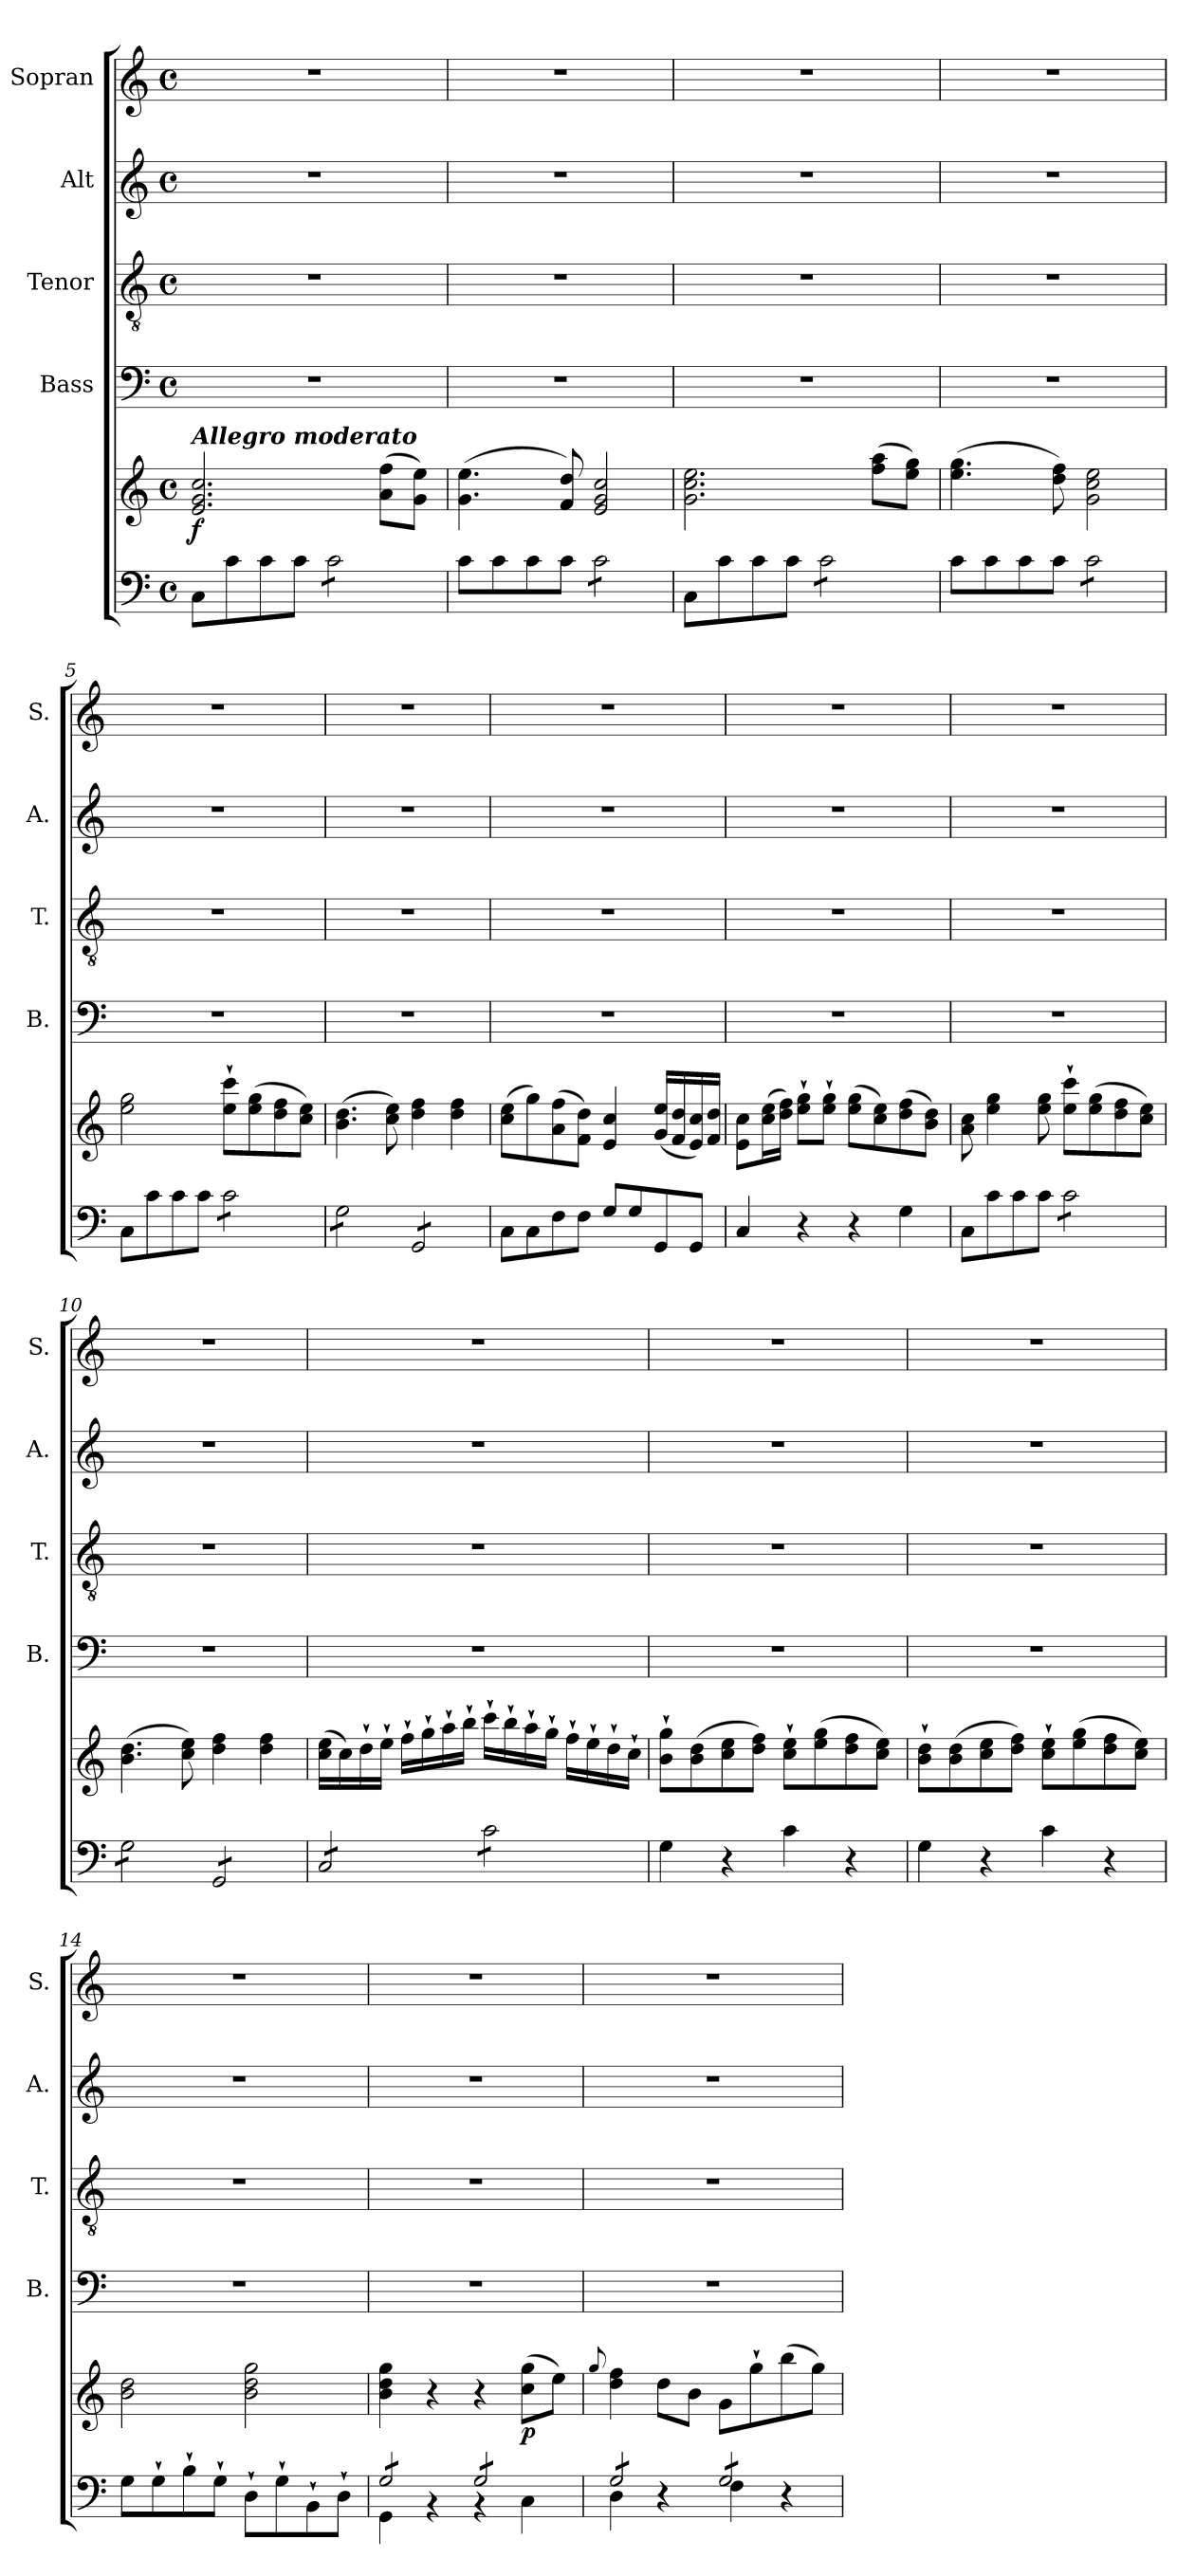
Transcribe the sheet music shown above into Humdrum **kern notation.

**kern	**kern	**dynam	**kern	**kern	**kern	**kern
*part5	*part5	*part5	*part4	*part3	*part2	*part1
*staff6	*staff5	*staff5/6	*staff4	*staff3	*staff2	*staff1
*	*	*	*I"Bass	*I"Tenor	*I"Alt	*I"Sopran
*	*	*	*I'B.	*I'T.	*I'A.	*I'S.
*clefF4	*clefG2	*	*clefF4	*clefGv2	*clefG2	*clefG2
*k[]	*k[]	*	*k[]	*k[]	*k[]	*k[]
*C:	*C:	*	*C:	*C:	*C:	*C:
*M4/4	*M4/4	*	*M4/4	*M4/4	*M4/4	*M4/4
*met(c)	*met(c)	*	*met(c)	*met(c)	*met(c)	*met(c)
=1	=1	=1	=1	=1	=1	=1
!	!LO:TX:a:Bi:t=Allegro moderato	!	!	!	!	!
!	!	!LO:DY:b	!	!	!	!
8C\L	2.e/ 2.g/ 2.cc/	f	1r	1r	1r	1r
8c\	.	.	.	.	.	.
8c\	.	.	.	.	.	.
8c\J	.	.	.	.	.	.
*tremolo	*	*	*	*	*	*
8c\L	.	.	.	.	.	.
8c\	.	.	.	.	.	.
8c\	(>8a\ 8ff\L	.	.	.	.	.
8c\J	8g\ 8ee\J)	.	.	.	.	.
*Xtremolo	*	*	*	*	*	*
=2	=2	=2	=2	=2	=2	=2
8c\L	(>4.g\ 4.ee\	.	1r	1r	1r	1r
8c\	.	.	.	.	.	.
8c\	.	.	.	.	.	.
8c\J	8f/ 8dd/)	.	.	.	.	.
*tremolo	*	*	*	*	*	*
8c\L	2e/ 2g/ 2cc/	.	.	.	.	.
8c\	.	.	.	.	.	.
8c\	.	.	.	.	.	.
8c\J	.	.	.	.	.	.
*Xtremolo	*	*	*	*	*	*
=3	=3	=3	=3	=3	=3	=3
8C\L	2.g\ 2.cc\ 2.ee\	.	1r	1r	1r	1r
8c\	.	.	.	.	.	.
8c\	.	.	.	.	.	.
8c\J	.	.	.	.	.	.
*tremolo	*	*	*	*	*	*
8c\L	.	.	.	.	.	.
8c\	.	.	.	.	.	.
8c\	(>8ff\ 8aa\L	.	.	.	.	.
8c\J	8ee\ 8gg\J)	.	.	.	.	.
*Xtremolo	*	*	*	*	*	*
=4	=4	=4	=4	=4	=4	=4
8c\L	(>4.ee\ 4.gg\	.	1r	1r	1r	1r
8c\	.	.	.	.	.	.
8c\	.	.	.	.	.	.
8c\J	8dd\ 8ff\)	.	.	.	.	.
*tremolo	*	*	*	*	*	*
8c\L	2g\ 2cc\ 2ee\	.	.	.	.	.
8c\	.	.	.	.	.	.
8c\	.	.	.	.	.	.
8c\J	.	.	.	.	.	.
*Xtremolo	*	*	*	*	*	*
=5	=5	=5	=5	=5	=5	=5
8C\L	2ee\ 2gg\	.	1r	1r	1r	1r
8c\	.	.	.	.	.	.
8c\	.	.	.	.	.	.
8c\J	.	.	.	.	.	.
*tremolo	*	*	*	*	*	*
8c\L	8ee\`> 8ccc\`>L	.	.	.	.	.
8c\	(>8ee\ 8gg\	.	.	.	.	.
8c\	8dd\ 8ff\	.	.	.	.	.
8c\J	8cc\ 8ee\J)	.	.	.	.	.
!!LO:LB:g=z
=6	=6	=6	=6	=6	=6	=6
8G\L	(>4.b\ 4.dd\	.	1r	1r	1r	1r
8G\	.	.	.	.	.	.
8G\	.	.	.	.	.	.
8G\J	8cc\ 8ee\)	.	.	.	.	.
8GG/L	4dd\ 4ff\	.	.	.	.	.
8GG/	.	.	.	.	.	.
8GG/	4dd\ 4ff\	.	.	.	.	.
8GG/J	.	.	.	.	.	.
*Xtremolo	*	*	*	*	*	*
=7	=7	=7	=7	=7	=7	=7
8C\L	(>8cc\ 8ee\L	.	1r	1r	1r	1r
8C\	8gg\)	.	.	.	.	.
8F\	(>8a\ 8ff\	.	.	.	.	.
8F\J	8f\ 8dd\J)	.	.	.	.	.
8G/L	4e/ 4cc/	.	.	.	.	.
8G/	.	.	.	.	.	.
8GG/	(<16g/ 16ee/LL	.	.	.	.	.
.	16f/ 16dd/	.	.	.	.	.
8GG/J	16e/ 16cc/)	.	.	.	.	.
.	16f/ 16dd/JJ	.	.	.	.	.
=8	=8	=8	=8	=8	=8	=8
4C/	8e\ 8cc\L	.	1r	1r	1r	1r
.	(>16cc\ 16ee\L	.	.	.	.	.
.	16dd\ 16ff\JJ)	.	.	.	.	.
4r	8ee\`> 8gg\`>L	.	.	.	.	.
.	8ee\`> 8gg\`>J	.	.	.	.	.
4r	(>8ee\ 8gg\L	.	.	.	.	.
.	8cc\ 8ee\)	.	.	.	.	.
4G\	(>8dd\ 8ff\	.	.	.	.	.
.	8b\ 8dd\J)	.	.	.	.	.
=9	=9	=9	=9	=9	=9	=9
8C\L	8a\ 8cc\	.	1r	1r	1r	1r
8c\	4ee\ 4gg\	.	.	.	.	.
8c\	.	.	.	.	.	.
8c\J	8ee\ 8gg\	.	.	.	.	.
*tremolo	*	*	*	*	*	*
8c\L	8ee\`> 8ccc\`>L	.	.	.	.	.
8c\	(>8ee\ 8gg\	.	.	.	.	.
8c\	8dd\ 8ff\	.	.	.	.	.
8c\J	8cc\ 8ee\J)	.	.	.	.	.
=10	=10	=10	=10	=10	=10	=10
8G\L	(>4.b\ 4.dd\	.	1r	1r	1r	1r
8G\	.	.	.	.	.	.
8G\	.	.	.	.	.	.
8G\J	8cc\ 8ee\)	.	.	.	.	.
8GG/L	4dd\ 4ff\	.	.	.	.	.
8GG/	.	.	.	.	.	.
8GG/	4dd\ 4ff\	.	.	.	.	.
8GG/J	.	.	.	.	.	.
!!LO:LB:g=z
=11	=11	=11	=11	=11	=11	=11
8C/L	(>16cc\ 16ee\LL	.	1r	1r	1r	1r
.	16cc\)	.	.	.	.	.
8C/	16dd`>\	.	.	.	.	.
.	16ee`>\JJ	.	.	.	.	.
8C/	16ff`>\LL	.	.	.	.	.
.	16gg`>\	.	.	.	.	.
8C/J	16aa`>\	.	.	.	.	.
.	16bb`>\JJ	.	.	.	.	.
8c\L	16ccc`>\LL	.	.	.	.	.
.	16bb`>\	.	.	.	.	.
8c\	16aa`>\	.	.	.	.	.
.	16gg`>\JJ	.	.	.	.	.
8c\	16ff`>\LL	.	.	.	.	.
.	16ee`>\	.	.	.	.	.
8c\J	16dd`>\	.	.	.	.	.
*Xtremolo	*	*	*	*	*	*
.	16cc`>\JJ	.	.	.	.	.
=12	=12	=12	=12	=12	=12	=12
4G\	8b\`> 8gg\`>L	.	1r	1r	1r	1r
.	(>8b\ 8dd\	.	.	.	.	.
4r	8cc\ 8ee\	.	.	.	.	.
.	8dd\ 8ff\J)	.	.	.	.	.
4c\	8cc\`> 8ee\`>L	.	.	.	.	.
.	(>8ee\ 8gg\	.	.	.	.	.
4r	8dd\ 8ff\	.	.	.	.	.
.	8cc\ 8ee\J)	.	.	.	.	.
=13	=13	=13	=13	=13	=13	=13
4G\	8b\`> 8dd\`>L	.	1r	1r	1r	1r
.	(>8b\ 8dd\	.	.	.	.	.
4r	8cc\ 8ee\	.	.	.	.	.
.	8dd\ 8ff\J)	.	.	.	.	.
4c\	8cc\`> 8ee\`>L	.	.	.	.	.
.	(>8ee\ 8gg\	.	.	.	.	.
4r	8dd\ 8ff\	.	.	.	.	.
.	8cc\ 8ee\J)	.	.	.	.	.
=14	=14	=14	=14	=14	=14	=14
8G\L	2b\ 2dd\	.	1r	1r	1r	1r
8G`>\	.	.	.	.	.	.
8B`>\	.	.	.	.	.	.
8G`>\J	.	.	.	.	.	.
8D`>\L	2b\ 2dd\ 2gg\	.	.	.	.	.
8G`>\	.	.	.	.	.	.
8BB`>\	.	.	.	.	.	.
8D`>\J	.	.	.	.	.	.
=15	=15	=15	=15	=15	=15	=15
*^	*	*	*	*	*	*
*tremolo	*	*	*	*	*	*	*
8G/L	4GG\	4b\ 4dd\ 4gg\	.	1r	1r	1r	1r
8G/	.	.	.	.	.	.	.
8G/	4rBB	4r	.	.	.	.	.
8G/J	.	.	.	.	.	.	.
8G/L	4rAA	4r	.	.	.	.	.
8G/	.	.	.	.	.	.	.
!	!	!	!LO:DY:b	!	!	!	!
8G/	4C\	(>8cc\ 8gg\L	p	.	.	.	.
8G/J	.	8ee\J)	.	.	.	.	.
!!LO:LB:g=z
=16	=16	=16	=16	=16	=16	=16	=16
.	.	8qqgg/	.	.	.	.	.
8G/L	4D\	4dd\ 4ff\	.	1r	1r	1r	1r
8G/	.	.	.	.	.	.	.
8G/	4rC	8dd\L	.	.	.	.	.
8G/J	.	8b\J	.	.	.	.	.
8G/L	4F\	8g\L	.	.	.	.	.
8G/	.	8gg`>\	.	.	.	.	.
8G/	4rC	(>8bb\	.	.	.	.	.
8G/J	.	8gg\J)	.	.	.	.	.
*Xtremolo	*	*	*	*	*	*	*
*v	*v	*	*	*	*	*	*
=	=	=	=	=	=	=
*-	*-	*-	*-	*-	*-	*-
